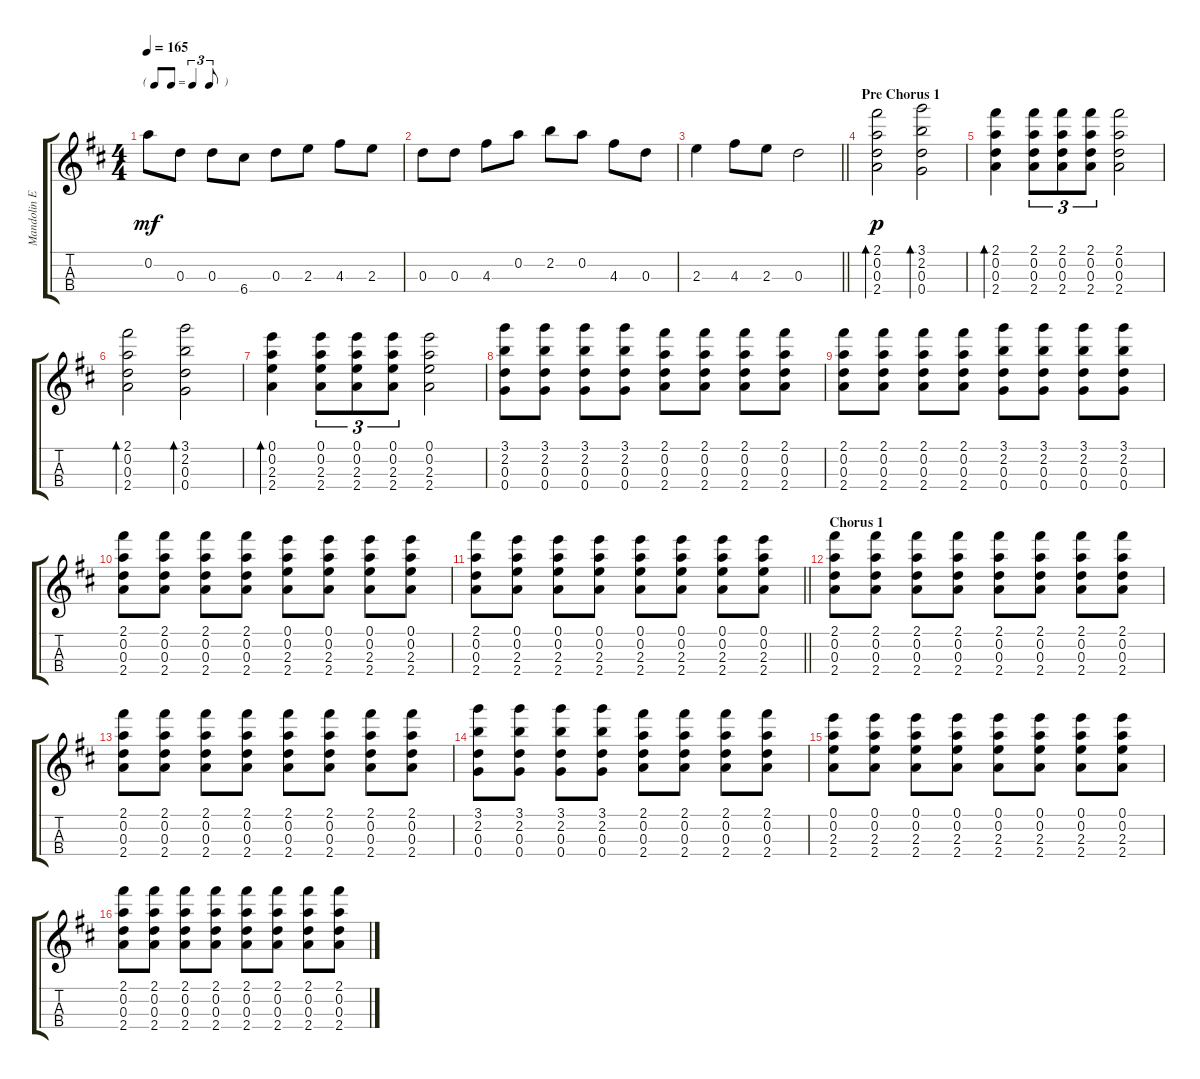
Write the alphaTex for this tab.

\track ("Mandolin Effect" "Mandolin E") {instrument banjo}
\staff {score tabs}
\tuning (E5 A4 D4 G3) {hide}
\displaytranspose 12
\ts (4 4)
\tf triplet8th
\tempo 165
\clef g2
\ks d
0.2.8{dy mf} 0.3.8 0.3.8 6.4.8 0.3.8 2.3.8 4.3.8 2.3.8 |
0.3.8 0.3.8 4.3.8 0.2.8 2.2.8 0.2.8 4.3.8 0.3.8 |
\barLineRight lightlight
2.3.4 4.3.8 2.3.8 0.3.2 |
\section ("" "Pre Chorus 1")
(2.1 0.2 0.3 2.4).2{bd 60 dy p} (3.1 2.2 0.3 0.4).2{bd 60} |
(2.1 0.2 0.3 2.4).4{bd 60} (2.1 0.2 0.3 2.4).8{tu (3 2)} (2.1 0.2 0.3 2.4).8{tu (3 2)} (2.1 0.2 0.3 2.4).8{tu (3 2)} (2.1 0.2 0.3 2.4).2 |
(2.1 0.2 0.3 2.4).2{bd 60} (3.1 2.2 0.3 0.4).2{bd 60} |
(0.1 0.2 2.3 2.4).4{bd 60} (0.1 0.2 2.3 2.4).8{tu (3 2)} (0.1 0.2 2.3 2.4).8{tu (3 2)} (0.1 0.2 2.3 2.4).8{tu (3 2)} (0.1 0.2 2.3 2.4).2 |
(3.1 2.2 0.3 0.4).8 (3.1 2.2 0.3 0.4).8 (3.1 2.2 0.3 0.4).8 (3.1 2.2 0.3 0.4).8 (2.1 0.2 0.3 2.4).8 (2.1 0.2 0.3 2.4).8 (2.1 0.2 0.3 2.4).8 (2.1 0.2 0.3 2.4).8 |
(2.1 0.2 0.3 2.4).8 (2.1 0.2 0.3 2.4).8 (2.1 0.2 0.3 2.4).8 (2.1 0.2 0.3 2.4).8 (3.1 2.2 0.3 0.4).8 (3.1 2.2 0.3 0.4).8 (3.1 2.2 0.3 0.4).8 (3.1 2.2 0.3 0.4).8 |
(2.1 0.2 0.3 2.4).8 (2.1 0.2 0.3 2.4).8 (2.1 0.2 0.3 2.4).8 (2.1 0.2 0.3 2.4).8 (0.1 0.2 2.3 2.4).8 (0.1 0.2 2.3 2.4).8 (0.1 0.2 2.3 2.4).8 (0.1 0.2 2.3 2.4).8 |
\barLineRight lightlight
(2.1 0.2 0.3 2.4).8 (0.1 0.2 2.3 2.4).8 (0.1 0.2 2.3 2.4).8 (0.1 0.2 2.3 2.4).8 (0.1 0.2 2.3 2.4).8 (0.1 0.2 2.3 2.4).8 (0.1 0.2 2.3 2.4).8 (0.1 0.2 2.3 2.4).8 |
\section ("" "Chorus 1")
(2.1 0.2 0.3 2.4).8 (2.1 0.2 0.3 2.4).8 (2.1 0.2 0.3 2.4).8 (2.1 0.2 0.3 2.4).8 (2.1 0.2 0.3 2.4).8 (2.1 0.2 0.3 2.4).8 (2.1 0.2 0.3 2.4).8 (2.1 0.2 0.3 2.4).8 |
(2.1 0.2 0.3 2.4).8 (2.1 0.2 0.3 2.4).8 (2.1 0.2 0.3 2.4).8 (2.1 0.2 0.3 2.4).8 (2.1 0.2 0.3 2.4).8 (2.1 0.2 0.3 2.4).8 (2.1 0.2 0.3 2.4).8 (2.1 0.2 0.3 2.4).8 |
(3.1 2.2 0.3 0.4).8 (3.1 2.2 0.3 0.4).8 (3.1 2.2 0.3 0.4).8 (3.1 2.2 0.3 0.4).8 (2.1 0.2 0.3 2.4).8 (2.1 0.2 0.3 2.4).8 (2.1 0.2 0.3 2.4).8 (2.1 0.2 0.3 2.4).8 |
(0.1 0.2 2.3 2.4).8 (0.1 0.2 2.3 2.4).8 (0.1 0.2 2.3 2.4).8 (0.1 0.2 2.3 2.4).8 (0.1 0.2 2.3 2.4).8 (0.1 0.2 2.3 2.4).8 (0.1 0.2 2.3 2.4).8 (0.1 0.2 2.3 2.4).8 |
(2.1 0.2 0.3 2.4).8 (2.1 0.2 0.3 2.4).8 (2.1 0.2 0.3 2.4).8 (2.1 0.2 0.3 2.4).8 (2.1 0.2 0.3 2.4).8 (2.1 0.2 0.3 2.4).8 (2.1 0.2 0.3 2.4).8 (2.1 0.2 0.3 2.4).8
